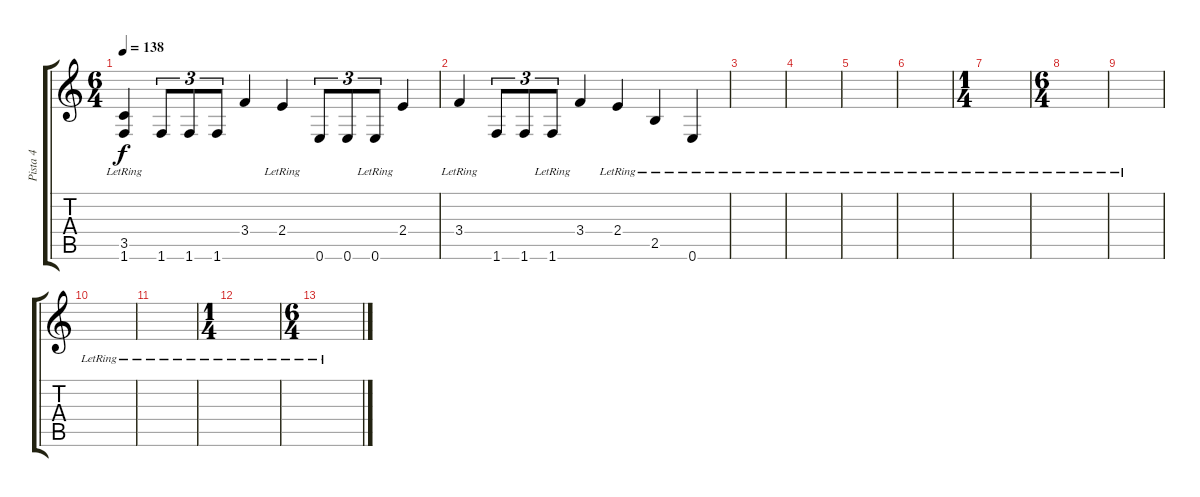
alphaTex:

\track ("Pista 4" "Pista 4") {instrument electricguitarclean}
\staff {score tabs}
\tuning (E4 B3 G3 D3 A2 E2) {hide}
\ts (6 4)
\tempo 138
\clef g2
\ks c
(3.5{lr} 1.6{lr}).4{dy f} 1.6.8{tu (3 2)} 1.6.8{tu (3 2)} 1.6.8{tu (3 2)} 3.4.4 2.4{lr}.4 0.6.8{tu (3 2)} 0.6.8{tu (3 2)} 0.6{lr}.8{tu (3 2)} 2.4.4 |
3.4{lr}.4 1.6.8{tu (3 2)} 1.6.8{tu (3 2)} 1.6{lr}.8{tu (3 2)} 3.4.4 2.4{lr}.4 2.5{lr}.4 0.6{lr}.4 |
|
|
|
|
\ts (1 4)
|
\ts (6 4)
|
|
|
|
\ts (1 4)
|
\ts (6 4)
